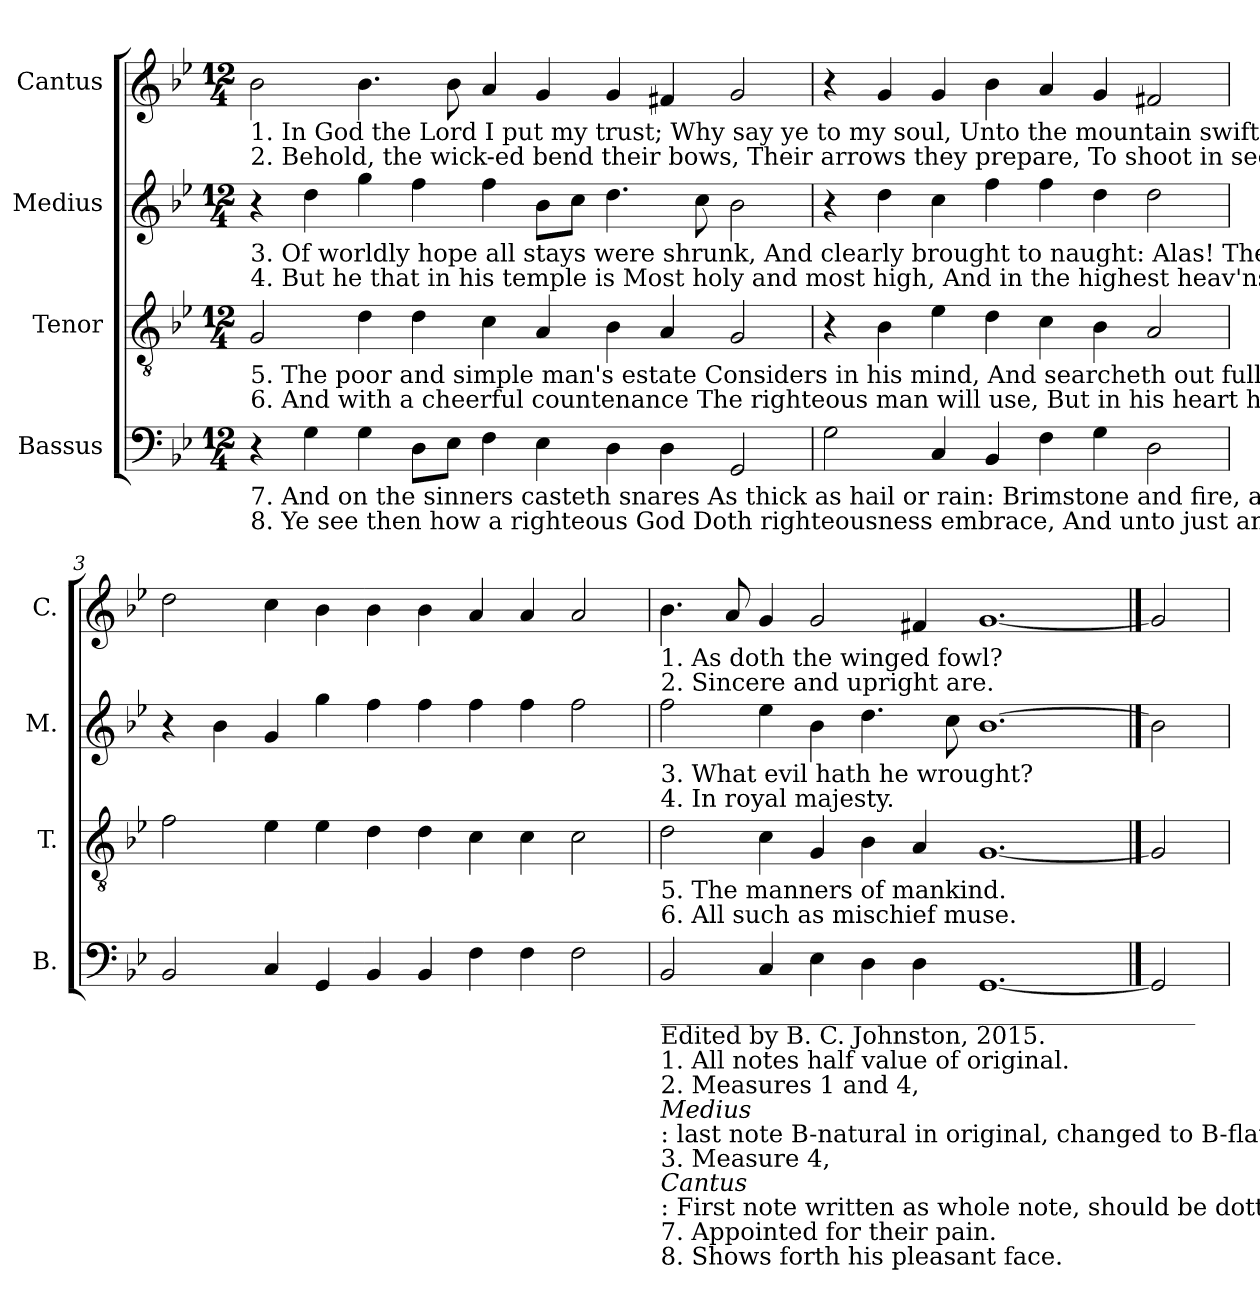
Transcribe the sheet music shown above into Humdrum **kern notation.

**kern	**kern	**kern	**kern
*part4	*part3	*part2	*part1
*staff4	*staff3	*staff2	*staff1
*I"Bassus	*I"Tenor	*I"Medius	*I"Cantus
*I'B.	*I'T.	*I'M.	*I'C.
*clefF4	*clefGv2	*clefG2	*clefG2
*k[b-e-]	*k[b-e-]	*k[b-e-]	*k[b-e-]
*M12/4	*M12/4	*M12/4	*M12/4
=1	=1	=1	=1
!	!	!	!LO:TX:b:t=1. In  God  the  Lord  I  put  my   trust;     Why say ye to my soul,   Unto the mountain swiftly fly,
!	!	!	!LO:TX:b:t=2. Behold, the wick-ed bend their bows,  Their arrows they prepare, To shoot in secret at those, who
!	!	!LO:TX:b:t=3. Of worldly hope all stays were shrunk,    And clearly brought to naught&colon;       Alas! The just and upright man,	!
!	!	!LO:TX:b:t=4. But he that  in his temple is  Most holy and most high, And in the highest heav'ns doth sit	!
!	!LO:TX:b:t=5. The poor and simple man's estate         Considers in his mind,   And searcheth out full narrowly	!	!
!	!LO:TX:b:t=6.  And with a cheerful countenance  The righteous man will use,  But in his heart he doth abhor	!	!
!LO:TX:b:t=7. And on the sinners casteth snares  As thick as hail or rain&colon; Brimstone and fire, and whirlwinds great,	!	!	!
!LO:TX:b:t=8. Ye see then how a righteous God   Doth righteousness embrace, And unto just and upright men	!	!	!
4r	2G/	4r	2b-\
4G\	.	4dd\	.
4G\	4d\	4gg\	4.b-\
8D\L	4d\	4ff\	.
8E-\J	.	.	8b-\
4F\	4c\	4ff\	4a/
4E-\	4A/	8b-\L	4g/
.	.	8cc\J	.
4D\	4B-\	4.dd\	4g/
4D\	4A/	.	4f#X/
.	.	8cc\	.
2GG/	2G/	2b-\	2g/
=2	=2	=2	=2
2G\	4r	4r	4r
.	4B-\	4dd\	4g/
4C/	4e-\	4cc\	4g/
4BB-/	4d\	4ff\	4b-\
4F\	4c\	4ff\	4a/
4G\	4B-\	4dd\	4g/
2D\	2A/	2dd\	2f#X/
=3	=3	=3	=3
2BB-/	2f\	4r	2dd\
.	.	4b-\	.
4C/	4e-\	4g/	4cc\
4GG/	4e-\	4gg\	4b-\
4BB-/	4d\	4ff\	4b-\
4BB-/	4d\	4ff\	4b-\
4F\	4c\	4ff\	4a/
4F\	4c\	4ff\	4a/
2F\	2c\	2ff\	2a/
=4	=4	=4	=4
!	!	!	!LO:TX:b:t=1. As doth the winged fowl?
!	!	!	!LO:TX:b:t=2. Sincere and upright are.
!	!	!LO:TX:b:t=3. What evil hath he wrought?	!
!	!	!LO:TX:b:t=4. In      royal    majesty.	!
!	!LO:TX:b:t=5. The manners of mankind.	!	!
!	!LO:TX:b:t=6. All such as mischief muse.	!	!
!LO:TX:b:t=____________________________________________	!	!	!
!LO:TX:b:t=Edited by B. C. Johnston, 2015.	!	!	!
!LO:TX:b:t=1. All notes half value of original.	!	!	!
!LO:TX:b:t=2. Measures 1 and 4,	!	!	!
!LO:TX:b:i:t=Medius	!	!	!
!LO:TX:b:t=&colon; last note B-natural in original, changed to B-flat.	!	!	!
!LO:TX:b:t=3. Measure 4,	!	!	!
!LO:TX:b:i:t=Cantus	!	!	!
!LO:TX:b:t=&colon; First note written as whole note, should be dotted half note.	!	!	!
!LO:TX:b:t=7. Appointed   for   their   pain.	!	!	!
!LO:TX:b:t=8. Shows forth his pleasant face.	!	!	!
2BB-/	2d\	2ff\	4.b-\
.	.	.	8a/
4C/	4c\	4ee-\	4g/
4E-\	4G/	4b-\	2g/
4D\	4B-\	4.dd\	.
4D\	4A/	.	4f#X/
.	.	8cc\	.
[1.GG	[1.G	[1.b-	[1.g
==5	==5	==5	==5
2GG]	2G]	2b-]	2g]
=	=	=	=
*-	*-	*-	*-
